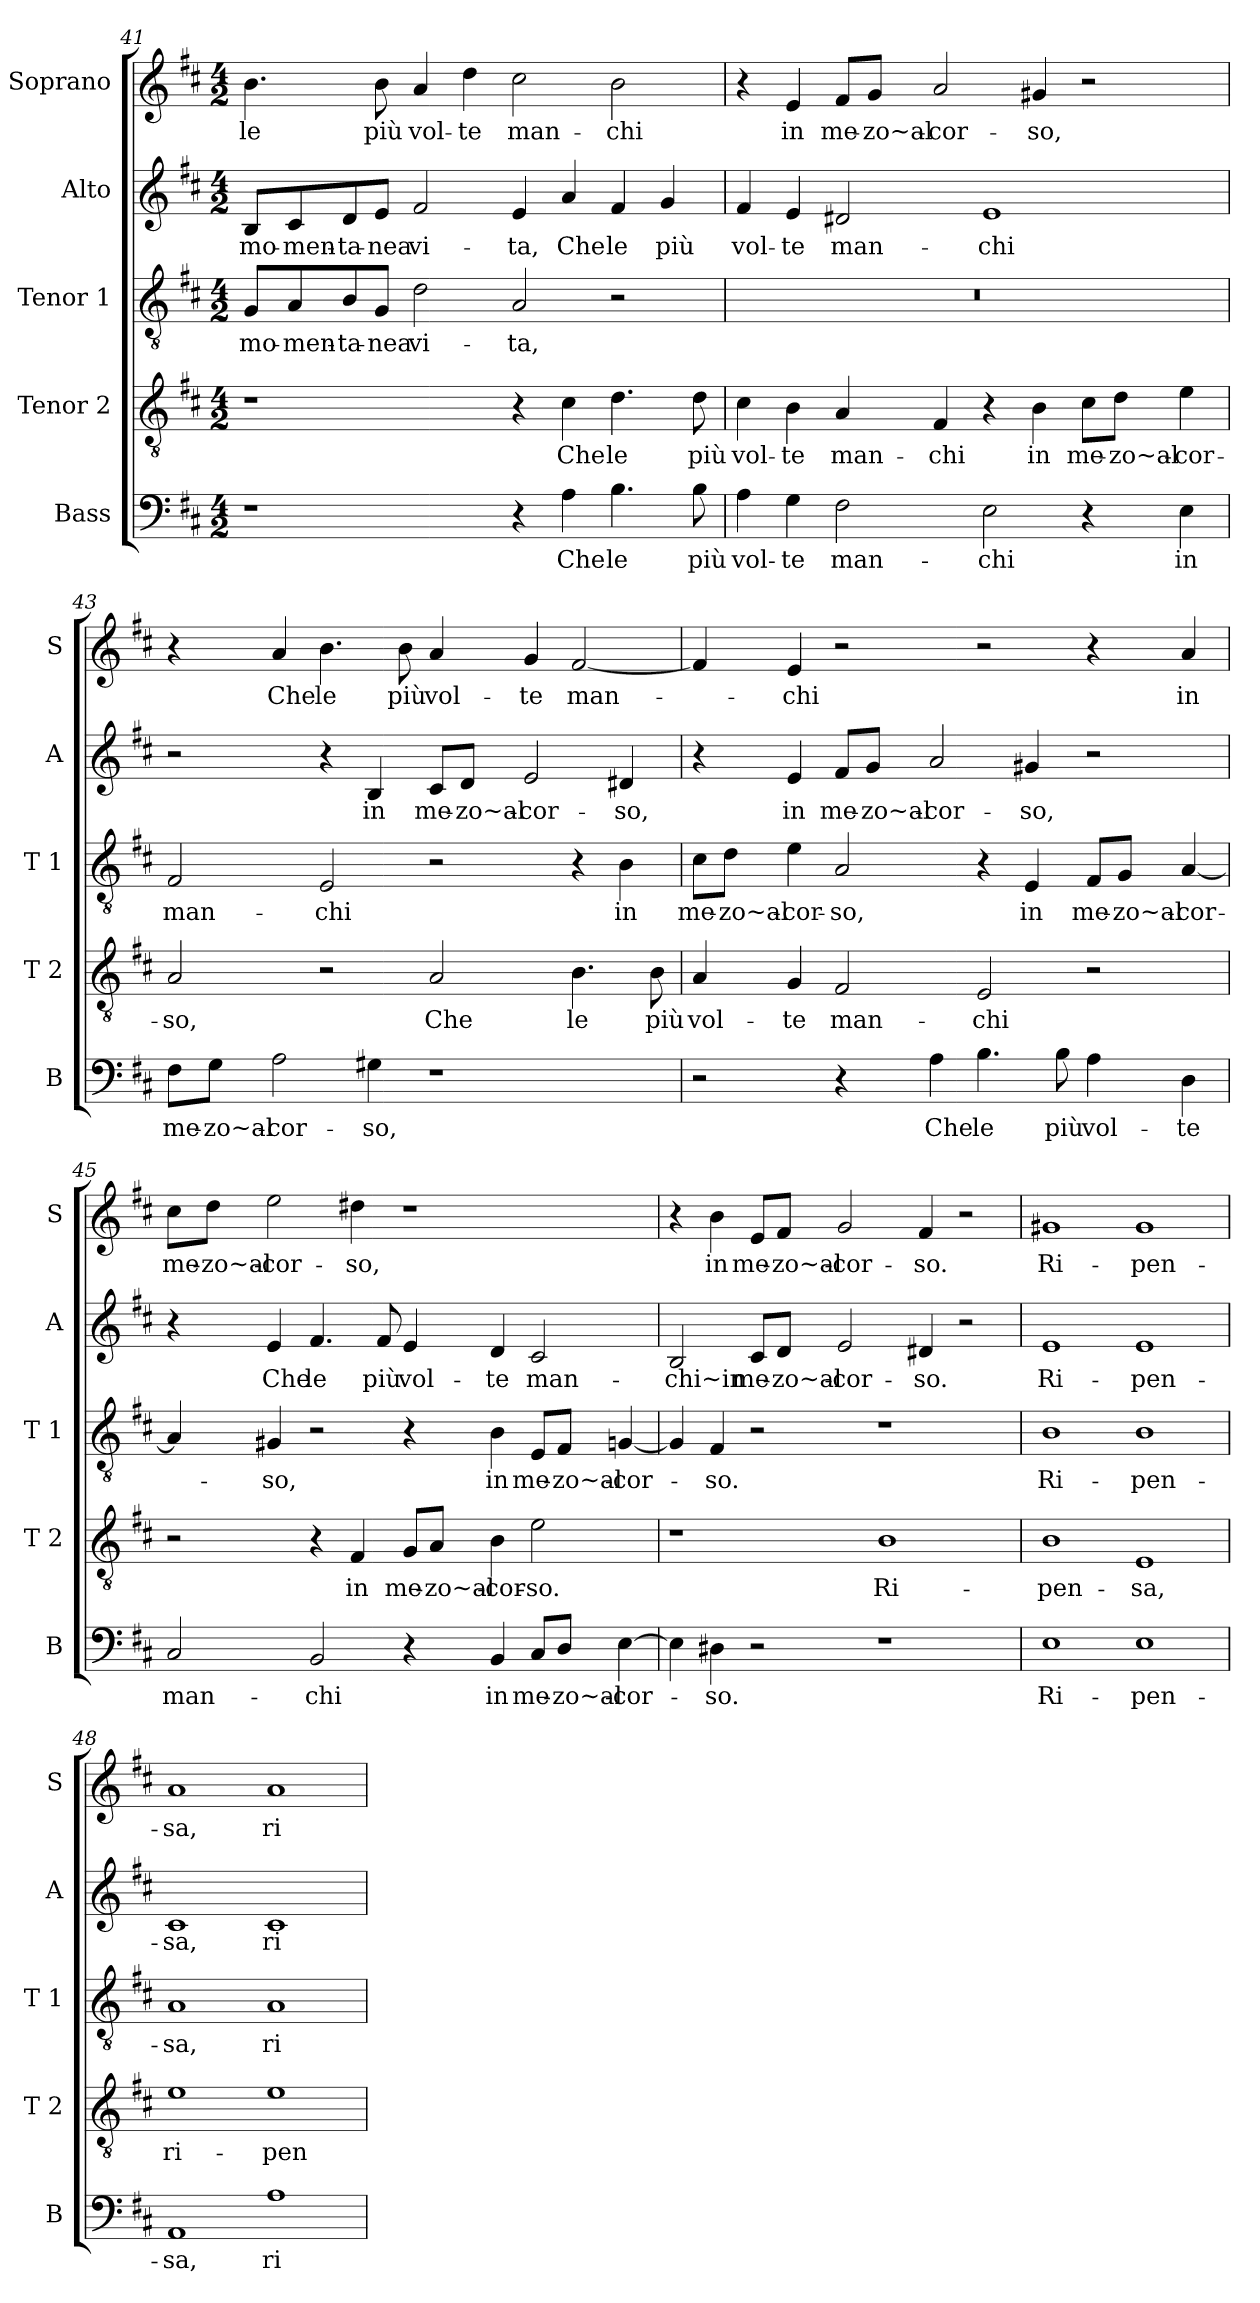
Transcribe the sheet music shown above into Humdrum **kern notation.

**kern	**text	**kern	**text	**kern	**text	**kern	**text	**kern	**text
*part5	*part5	*part4	*part4	*part3	*part3	*part2	*part2	*part1	*part1
*staff5	*staff5	*staff4	*staff4	*staff3	*staff3	*staff2	*staff2	*staff1	*staff1
*I"Bass	*	*I"Tenor 2	*	*I"Tenor 1	*	*I"Alto	*	*I"Soprano	*
*I'B	*	*I'T 2	*	*I'T 1	*	*I'A	*	*I'S	*
!!LO:LB:g=z
*clefF4	*	*clefGv2	*	*clefGv2	*	*clefG2	*	*clefG2	*
*k[f#c#]	*	*k[f#c#]	*	*k[f#c#]	*	*k[f#c#]	*	*k[f#c#]	*
*D:	*	*D:	*	*D:	*	*D:	*	*D:	*
*M4/2	*	*M4/2	*	*M4/2	*	*M4/2	*	*M4/2	*
=41	=41	=41	=41	=41	=41	=41	=41	=41	=41
!	!	!	!	!	!LO:LY:b	!	!LO:LY:b	!	!LO:LY:b
1r	.	1r	.	8G/L	mo-	8B/L	mo-	4.b\	le
!	!	!	!	!	!LO:LY:b	!	!LO:LY:b	!	!
.	.	.	.	8A/	-men-	8c#/	-men-	.	.
!	!	!	!	!	!LO:LY:b	!	!LO:LY:b	!	!
.	.	.	.	8B/	-ta-	8d/	-ta-	.	.
!	!	!	!	!	!LO:LY:b	!	!LO:LY:b	!	!LO:LY:b
.	.	.	.	8G/J	-nea	8e/J	-nea	8b\	più
!	!	!	!	!	!LO:LY:b	!	!LO:LY:b	!	!LO:LY:b
.	.	.	.	2d\	vi-	2f#/	vi-	4a/	vol-
!	!	!	!	!	!	!	!	!	!LO:LY:b
.	.	.	.	.	.	.	.	4dd\	-te
!	!	!	!	!	!LO:LY:b	!	!LO:LY:b	!	!LO:LY:b
4r	.	4r	.	2A/	-ta,	4e/	-ta,	2cc#\	man-
!	!LO:LY:b	!	!LO:LY:b	!	!	!	!LO:LY:b	!	!
4A\	Che	4c#\	Che	.	.	4a/	Che	.	.
!	!LO:LY:b	!	!LO:LY:b	!	!	!	!LO:LY:b	!	!LO:LY:b
4.B\	le	4.d\	le	2r	.	4f#/	le	2b\	-chi
!	!	!	!	!	!	!	!LO:LY:b	!	!
.	.	.	.	.	.	4g/	più	.	.
!	!LO:LY:b	!	!LO:LY:b	!	!	!	!	!	!
8B\	più	8d\	più	.	.	.	.	.	.
=42	=42	=42	=42	=42	=42	=42	=42	=42	=42
!	!LO:LY:b	!	!LO:LY:b	!	!	!	!LO:LY:b	!	!
4A\	vol-	4c#\	vol-	0r	.	4f#/	vol-	4r	.
!	!LO:LY:b	!	!LO:LY:b	!	!	!	!LO:LY:b	!	!LO:LY:b
4G\	-te	4B\	-te	.	.	4e/	-te	4e/	in
!	!LO:LY:b	!	!LO:LY:b	!	!	!	!LO:LY:b	!	!LO:LY:b
2F#\	man-	4A/	man-	.	.	2d#X/	man-	8f#/L	me-
!	!	!	!	!	!	!	!	!	!LO:LY:b
.	.	.	.	.	.	.	.	8g/J	-zo~al-
!	!	!	!LO:LY:b	!	!	!	!	!	!LO:LY:b
.	.	4F#/	-chi	.	.	.	.	2a/	-cor-
!	!LO:LY:b	!	!	!	!	!	!LO:LY:b	!	!
2E\	-chi	4r	.	.	.	1e	-chi	.	.
!	!	!	!LO:LY:b	!	!	!	!	!	!LO:LY:b
.	.	4B\	in	.	.	.	.	4g#X/	-so,
!	!	!	!LO:LY:b	!	!	!	!	!	!
4r	.	8c#\L	me-	.	.	.	.	2r	.
!	!	!	!LO:LY:b	!	!	!	!	!	!
.	.	8d\J	-zo~al-	.	.	.	.	.	.
!	!LO:LY:b	!	!LO:LY:b	!	!	!	!	!	!
4E\	in	4e\	-cor-	.	.	.	.	.	.
!!LO:LB:g=z
=43	=43	=43	=43	=43	=43	=43	=43	=43	=43
!	!LO:LY:b	!	!LO:LY:b	!	!LO:LY:b	!	!	!	!
8F#\L	me-	2A/	-so,	2F#/	man-	2r	.	4r	.
!	!LO:LY:b	!	!	!	!	!	!	!	!
8G\J	-zo~al-	.	.	.	.	.	.	.	.
!	!LO:LY:b	!	!	!	!	!	!	!	!LO:LY:b
2A\	-cor-	.	.	.	.	.	.	4a/	Che
!	!	!	!	!	!LO:LY:b	!	!	!	!LO:LY:b
.	.	2r	.	2E/	-chi	4r	.	4.b\	le
!	!LO:LY:b	!	!	!	!	!	!LO:LY:b	!	!
4G#X\	-so,	.	.	.	.	4B/	in	.	.
!	!	!	!	!	!	!	!	!	!LO:LY:b
.	.	.	.	.	.	.	.	8b\	più
!	!	!	!LO:LY:b	!	!	!	!LO:LY:b	!	!LO:LY:b
1r	.	2A/	Che	2r	.	8c#/L	me-	4a/	vol-
!	!	!	!	!	!	!	!LO:LY:b	!	!
.	.	.	.	.	.	8d/J	-zo~al-	.	.
!	!	!	!	!	!	!	!LO:LY:b	!	!LO:LY:b
.	.	.	.	.	.	2e/	-cor-	4g/	-te
!	!	!	!LO:LY:b	!	!	!	!	!	!LO:LY:b
.	.	4.B\	le	4r	.	.	.	[2f#/	man-
!	!	!	!	!	!LO:LY:b	!	!LO:LY:b	!	!
.	.	.	.	4B\	in	4d#X/	-so,	.	.
!	!	!	!LO:LY:b	!	!	!	!	!	!
.	.	8B\	più	.	.	.	.	.	.
=44	=44	=44	=44	=44	=44	=44	=44	=44	=44
!	!	!	!LO:LY:b	!	!LO:LY:b	!	!	!	!
2r	.	4A/	vol-	8c#\L	me-	4r	.	4f#/]	.
!	!	!	!	!	!LO:LY:b	!	!	!	!
.	.	.	.	8d\J	-zo~al-	.	.	.	.
!	!	!	!LO:LY:b	!	!LO:LY:b	!	!LO:LY:b	!	!LO:LY:b
.	.	4G/	-te	4e\	-cor-	4e/	in	4e/	-chi
!	!	!	!LO:LY:b	!	!LO:LY:b	!	!LO:LY:b	!	!
4r	.	2F#/	man-	2A/	-so,	8f#/L	me-	2r	.
!	!	!	!	!	!	!	!LO:LY:b	!	!
.	.	.	.	.	.	8g/J	-zo~al-	.	.
!	!LO:LY:b	!	!	!	!	!	!LO:LY:b	!	!
4A\	Che	.	.	.	.	2a/	-cor-	.	.
!	!LO:LY:b	!	!LO:LY:b	!	!	!	!	!	!
4.B\	le	2E/	-chi	4r	.	.	.	2r	.
!	!	!	!	!	!LO:LY:b	!	!LO:LY:b	!	!
.	.	.	.	4E/	in	4g#X/	-so,	.	.
!	!LO:LY:b	!	!	!	!	!	!	!	!
8B\	più	.	.	.	.	.	.	.	.
!	!LO:LY:b	!	!	!	!LO:LY:b	!	!	!	!
4A\	vol-	2r	.	8F#/L	me-	2r	.	4r	.
!	!	!	!	!	!LO:LY:b	!	!	!	!
.	.	.	.	8G/J	-zo~al-	.	.	.	.
!	!LO:LY:b	!	!	!	!LO:LY:b	!	!	!	!LO:LY:b
4D\	-te	.	.	[4A/	-cor-	.	.	4a/	in
!!LO:PB:g=z
=45	=45	=45	=45	=45	=45	=45	=45	=45	=45
!	!LO:LY:b	!	!	!	!	!	!	!	!LO:LY:b
2C#/	man-	2r	.	4A/]	.	4r	.	8cc#\L	me-
!	!	!	!	!	!	!	!	!	!LO:LY:b
.	.	.	.	.	.	.	.	8dd\J	-zo~al-
!	!	!	!	!	!LO:LY:b	!	!LO:LY:b	!	!LO:LY:b
.	.	.	.	4G#X/	-so,	4e/	Che	2ee\	-cor-
!	!LO:LY:b	!	!	!	!	!	!LO:LY:b	!	!
2BB/	-chi	4r	.	2r	.	4.f#/	le	.	.
!	!	!	!LO:LY:b	!	!	!	!	!	!LO:LY:b
.	.	4F#/	in	.	.	.	.	4dd#X\	-so,
!	!	!	!	!	!	!	!LO:LY:b	!	!
.	.	.	.	.	.	8f#/	più	.	.
!	!	!	!LO:LY:b	!	!	!	!LO:LY:b	!	!
4r	.	8G/L	me-	4r	.	4e/	vol-	1r	.
!	!	!	!LO:LY:b	!	!	!	!	!	!
.	.	8A/J	-zo~al-	.	.	.	.	.	.
!	!LO:LY:b	!	!LO:LY:b	!	!LO:LY:b	!	!LO:LY:b	!	!
4BB/	in	4B\	-cor-	4B\	in	4d/	-te	.	.
!	!LO:LY:b	!	!LO:LY:b	!	!LO:LY:b	!	!LO:LY:b	!	!
8C#/L	me-	2e\	-so.	8E/L	me-	2c#/	man-	.	.
!	!LO:LY:b	!	!	!	!LO:LY:b	!	!	!	!
8D/J	-zo~al-	.	.	8F#/J	-zo~al-	.	.	.	.
!	!LO:LY:b	!	!	!	!LO:LY:b	!	!	!	!
[4E\	-cor-	.	.	[4Gn/	-cor-	.	.	.	.
=46	=46	=46	=46	=46	=46	=46	=46	=46	=46
!	!	!	!	!	!	!	!LO:LY:b	!	!
4E\]	.	1r	.	4G/]	.	2B/	-chi~in	4r	.
!	!LO:LY:b	!	!	!	!LO:LY:b	!	!	!	!LO:LY:b
4D#X\	-so.	.	.	4F#/	-so.	.	.	4b\	in
!	!	!	!	!	!	!	!LO:LY:b	!	!LO:LY:b
2r	.	.	.	2r	.	8c#/L	me-	8e/L	me-
!	!	!	!	!	!	!	!LO:LY:b	!	!LO:LY:b
.	.	.	.	.	.	8d/J	-zo~al-	8f#/J	-zo~al-
!	!	!	!	!	!	!	!LO:LY:b	!	!LO:LY:b
.	.	.	.	.	.	2e/	-cor-	2g/	-cor-
!	!	!	!LO:LY:b	!	!	!	!	!	!
1r	.	1B	Ri-	1r	.	.	.	.	.
!	!	!	!	!	!	!	!LO:LY:b	!	!LO:LY:b
.	.	.	.	.	.	4d#X/	-so.	4f#/	-so.
.	.	.	.	.	.	2r	.	2r	.
=47	=47	=47	=47	=47	=47	=47	=47	=47	=47
!	!LO:LY:b	!	!LO:LY:b	!	!LO:LY:b	!	!LO:LY:b	!	!LO:LY:b
1E	Ri-	1B	-pen-	1B	Ri-	1e	Ri-	1g#X	Ri-
!	!LO:LY:b	!	!LO:LY:b	!	!LO:LY:b	!	!LO:LY:b	!	!LO:LY:b
1E	-pen-	1E	-sa,	1B	-pen-	1e	-pen-	1g#	-pen-
!!LO:LB:g=z
=48	=48	=48	=48	=48	=48	=48	=48	=48	=48
!	!LO:LY:b	!	!LO:LY:b	!	!LO:LY:b	!	!LO:LY:b	!	!LO:LY:b
1AA	-sa,	1e	ri-	1A	-sa,	1c#	-sa,	1a	-sa,
!	!LO:LY:b	!	!LO:LY:b	!	!LO:LY:b	!	!LO:LY:b	!	!LO:LY:b
1A	ri-	1e	-pen-	1A	ri-	1c#	ri-	1a	ri-
=	=	=	=	=	=	=	=	=	=
*-	*-	*-	*-	*-	*-	*-	*-	*-	*-
